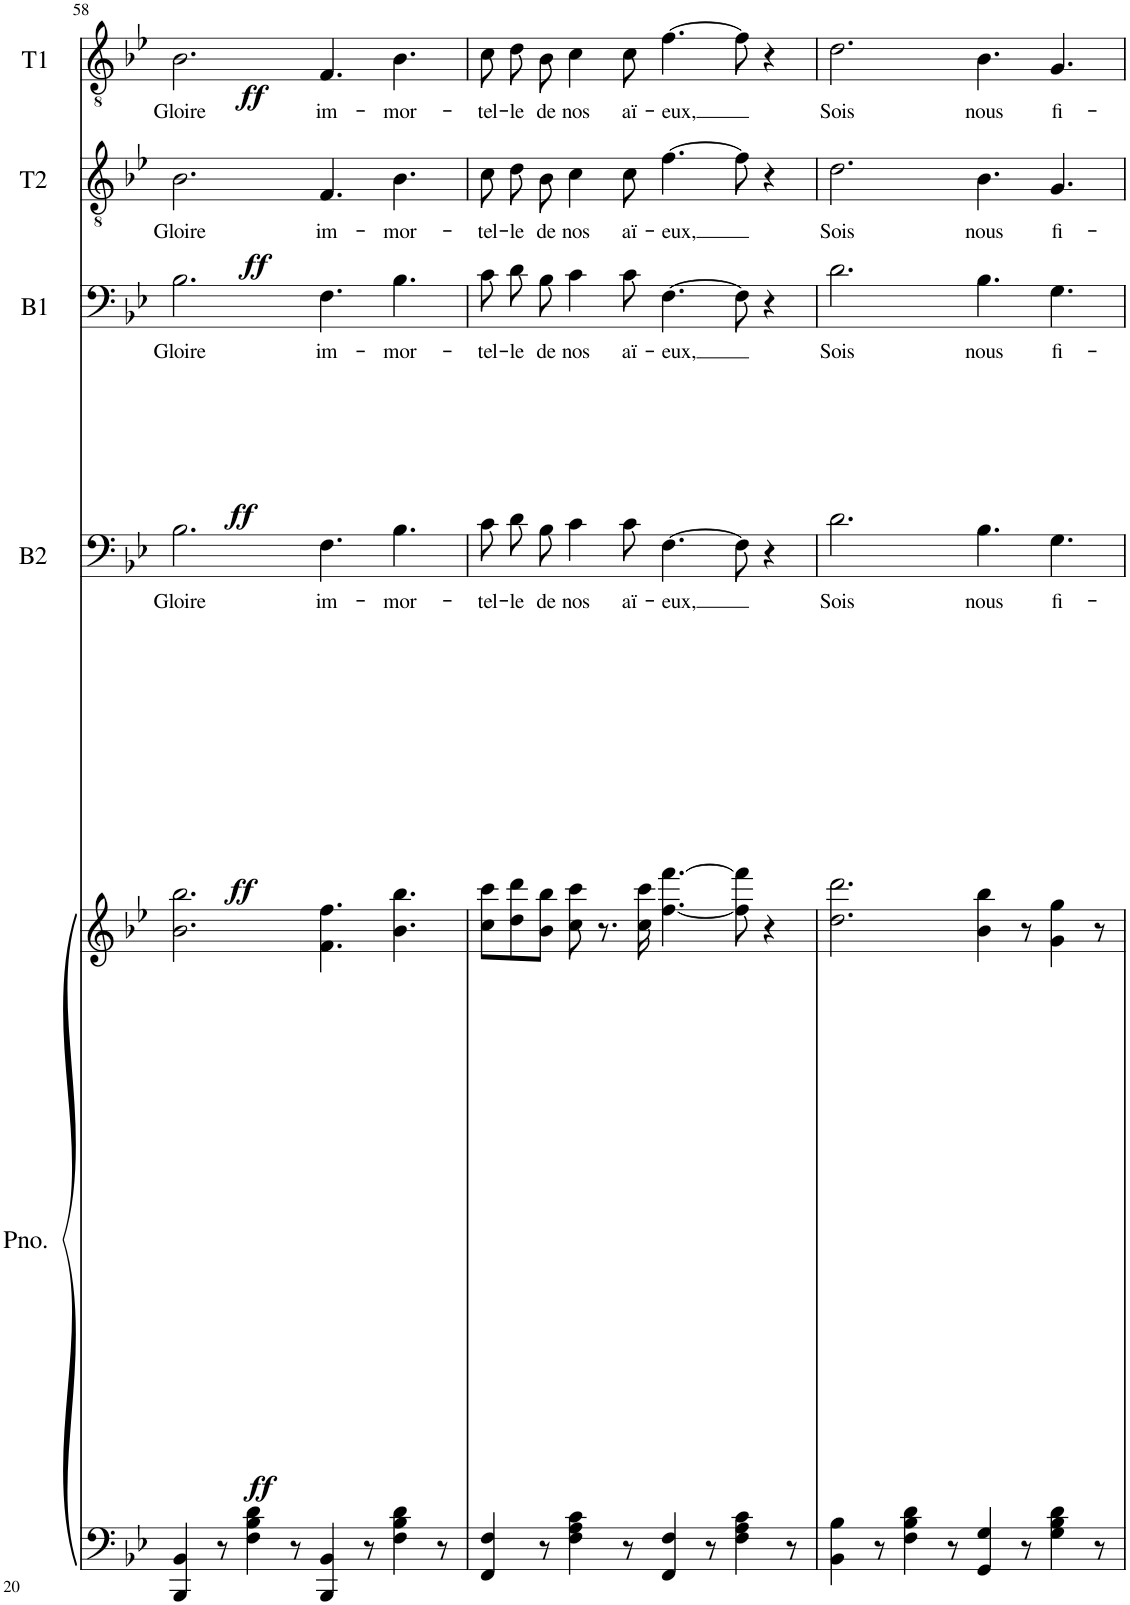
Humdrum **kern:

**kern	**kern	**dynam	**kern	**text	**dynam	**kern	**text	**dynam	**kern	**text	**dynam	**kern	**text	**dynam
*part5	*part5	*part5	*part4	*part4	*part4	*part3	*part3	*part3	*part2	*part2	*part2	*part1	*part1	*part1
*staff6	*staff5	*staff5/6	*staff4	*staff4	*staff4	*staff3	*staff3	*staff3	*staff2	*staff2	*staff2	*staff1	*staff1	*staff1
*I"Piano	*	*	*I"B2	*	*	*I"B1	*	*	*I"T2	*	*	*I"T1	*	*
*I'Pno.	*	*	*I'B2	*	*	*I'B1	*	*	*I'T2	*	*	*I'T1	*	*
!!LO:PB:g=z
*clefF4	*clefG2	*	*clefF4	*	*	*clefF4	*	*	*clefGv2	*	*	*clefGv2	*	*
*k[b-e-]	*k[b-e-]	*	*k[b-e-]	*	*	*k[b-e-]	*	*	*k[b-e-]	*	*	*k[b-e-]	*	*
*M12/8	*M12/8	*	*M12/8	*	*	*M12/8	*	*	*M12/8	*	*	*M12/8	*	*
=58	=58	=58	=58	=58	=58	=58	=58	=58	=58	=58	=58	=58	=58	=58
!	!	!LO:DY:b	!	!LO:LY:b	!LO:DY:b	!	!LO:LY:b	!LO:DY:b	!	!LO:LY:b	!LO:DY:b	!	!LO:LY:b	!LO:DY:b
4BBB-/ 4BB-/	2.b-\ 2.bb-\	ff	2.B-\	Gloire	ff	2.B-\	Gloire	ff	2.B-\	Gloire	ff	2.B-\	Gloire	ff
8r	.	.	.	.	.	.	.	.	.	.	.	.	.	.
4F\ 4B-\ 4d\	.	.	.	.	.	.	.	.	.	.	.	.	.	.
8r	.	.	.	.	.	.	.	.	.	.	.	.	.	.
!	!	!	!	!LO:LY:b	!	!	!LO:LY:b	!	!	!LO:LY:b	!	!	!LO:LY:b	!
4BBB-/ 4BB-/	4.f\ 4.ff\	.	4.F\	im-	.	4.F\	im-	.	4.F/	im-	.	4.F/	im-	.
8r	.	.	.	.	.	.	.	.	.	.	.	.	.	.
!	!	!	!	!LO:LY:b	!	!	!LO:LY:b	!	!	!LO:LY:b	!	!	!LO:LY:b	!
4F\ 4B-\ 4d\	4.b-\ 4.bb-\	.	4.B-\	-mor-	.	4.B-\	-mor-	.	4.B-\	-mor-	.	4.B-\	-mor-	.
8r	.	.	.	.	.	.	.	.	.	.	.	.	.	.
=59	=59	=59	=59	=59	=59	=59	=59	=59	=59	=59	=59	=59	=59	=59
!	!	!	!	!LO:LY:b	!	!	!LO:LY:b	!	!	!LO:LY:b	!	!	!LO:LY:b	!
4FF/ 4F/	8cc\ 8ccc\L	.	8c\L	-tel-	.	8c\L	-tel-	.	8c\L	-tel-	.	8c\L	-tel-	.
!	!	!	!	!LO:LY:b	!	!	!LO:LY:b	!	!	!LO:LY:b	!	!	!LO:LY:b	!
.	8dd\ 8ddd\	.	8d\	-le	.	8d\	-le	.	8d\	-le	.	8d\	-le	.
!	!	!	!	!LO:LY:b	!	!	!LO:LY:b	!	!	!LO:LY:b	!	!	!LO:LY:b	!
8r	8b-\ 8bb-\J	.	8B-\J	de	.	8B-\J	de	.	8B-\J	de	.	8B-\J	de	.
!	!	!	!	!LO:LY:b	!	!	!LO:LY:b	!	!	!LO:LY:b	!	!	!LO:LY:b	!
4F\ 4A\ 4c\	8cc\ 8ccc\	.	4c\	nos	.	4c\	nos	.	4c\	nos	.	4c\	nos	.
.	8.r	.	.	.	.	.	.	.	.	.	.	.	.	.
!	!	!	!	!LO:LY:b	!	!	!LO:LY:b	!	!	!LO:LY:b	!	!	!LO:LY:b	!
8r	.	.	8c\	aï-	.	8c\	aï-	.	8c\	aï-	.	8c\	aï-	.
.	16cc\ 16ccc\	.	.	.	.	.	.	.	.	.	.	.	.	.
!	!	!	!	!LO:LY:b	!	!	!LO:LY:b	!	!	!LO:LY:b	!	!	!LO:LY:b	!
4FF/ 4F/	[4.ff\ [4.fff\	.	[4.F\	-eux,	.	[4.F\	-eux,	.	[4.f\	-eux,	.	[4.f\	-eux,	.
8r	.	.	.	.	.	.	.	.	.	.	.	.	.	.
4F\ 4A\ 4c\	8ff\] 8fff\]	.	8F\]	.	.	8F\]	.	.	8f\]	.	.	8f\]	.	.
.	4r	.	4r	.	.	4r	.	.	4r	.	.	4r	.	.
8r	.	.	.	.	.	.	.	.	.	.	.	.	.	.
=60	=60	=60	=60	=60	=60	=60	=60	=60	=60	=60	=60	=60	=60	=60
!	!	!	!	!LO:LY:b	!	!	!LO:LY:b	!	!	!LO:LY:b	!	!	!LO:LY:b	!
4BB-\ 4B-\	2.dd\ 2.ddd\	.	2.d\	Sois	.	2.d\	Sois	.	2.d\	Sois	.	2.d\	Sois	.
8r	.	.	.	.	.	.	.	.	.	.	.	.	.	.
4F\ 4B-\ 4d\	.	.	.	.	.	.	.	.	.	.	.	.	.	.
8r	.	.	.	.	.	.	.	.	.	.	.	.	.	.
!	!	!	!	!LO:LY:b	!	!	!LO:LY:b	!	!	!LO:LY:b	!	!	!LO:LY:b	!
4GG/ 4G/	4b-\ 4bb-\	.	4.B-\	nous	.	4.B-\	nous	.	4.B-\	nous	.	4.B-\	nous	.
8r	8r	.	.	.	.	.	.	.	.	.	.	.	.	.
!	!	!	!	!LO:LY:b	!	!	!LO:LY:b	!	!	!LO:LY:b	!	!	!LO:LY:b	!
4G\ 4B-\ 4d\	4g\ 4gg\	.	4.G\	fi-	.	4.G\	fi-	.	4.G/	fi-	.	4.G/	fi-	.
8r	8r	.	.	.	.	.	.	.	.	.	.	.	.	.
=	=	=	=	=	=	=	=	=	=	=	=	=	=	=
*-	*-	*-	*-	*-	*-	*-	*-	*-	*-	*-	*-	*-	*-	*-
